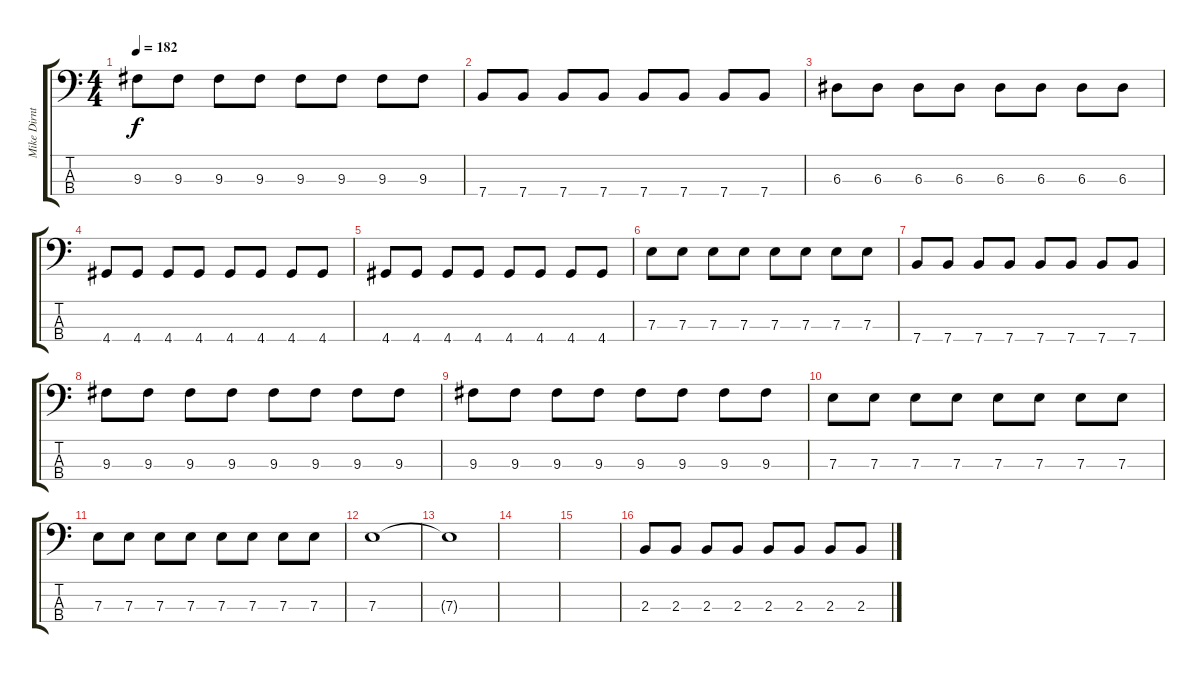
\track ("Mike Dirnt" "Mike Dirnt") {instrument electricbasspick}
\staff {score tabs}
\tuning (G2 D2 A1 E1) {hide}
\ts (4 4)
\tempo 182
\clef f4
\ks c
9.3.8{dy f} 9.3.8 9.3.8 9.3.8 9.3.8 9.3.8 9.3.8 9.3.8 |
7.4.8 7.4.8 7.4.8 7.4.8 7.4.8 7.4.8 7.4.8 7.4.8 |
6.3.8 6.3.8 6.3.8 6.3.8 6.3.8 6.3.8 6.3.8 6.3.8 |
4.4.8 4.4.8 4.4.8 4.4.8 4.4.8 4.4.8 4.4.8 4.4.8 |
4.4.8 4.4.8 4.4.8 4.4.8 4.4.8 4.4.8 4.4.8 4.4.8 |
7.3.8 7.3.8 7.3.8 7.3.8 7.3.8 7.3.8 7.3.8 7.3.8 |
7.4.8 7.4.8 7.4.8 7.4.8 7.4.8 7.4.8 7.4.8 7.4.8 |
9.3.8 9.3.8 9.3.8 9.3.8 9.3.8 9.3.8 9.3.8 9.3.8 |
9.3.8 9.3.8 9.3.8 9.3.8 9.3.8 9.3.8 9.3.8 9.3.8 |
7.3.8 7.3.8 7.3.8 7.3.8 7.3.8 7.3.8 7.3.8 7.3.8 |
7.3.8 7.3.8 7.3.8 7.3.8 7.3.8 7.3.8 7.3.8 7.3.8 |
7.3.1 |
7.3{t}.1 |
|
|
2.3.8 2.3.8 2.3.8 2.3.8 2.3.8 2.3.8 2.3.8 2.3.8
